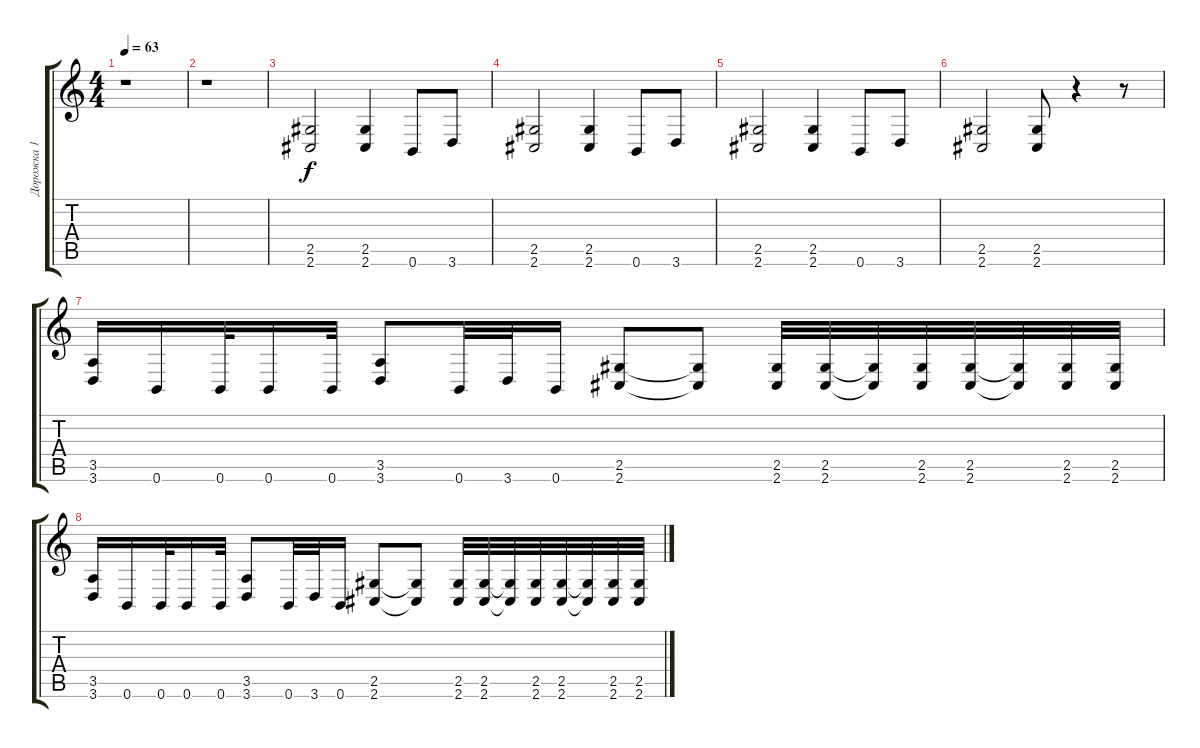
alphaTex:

\track ("Дорожка 1" "Дорожка 1") {instrument distortionguitar}
\staff {score tabs}
\tuning (Db4 Ab3 E3 B2 Gb2 B1) {hide}
\ts (4 4)
\tempo 63
\clef g2
\ks c
r.1{dy f instrument distortionguitar} |
r.1 |
(2.5 2.6).2 (2.5 2.6).4 0.6.8 3.6.8 |
(2.5 2.6).2 (2.5 2.6).4 0.6.8 3.6.8 |
(2.5 2.6).2 (2.5 2.6).4 0.6.8 3.6.8 |
(2.5 2.6).2 (2.5 2.6).8 r.4 r.8 |
(3.5 3.6).16 0.6.16 0.6.32 0.6.16 0.6.32 (3.5 3.6).8 0.6.32 3.6.32 0.6.16 (2.5 2.6).8 (2.5{t} 2.6{t}).8 (2.5 2.6).32 (2.5 2.6).32 (2.5{t} 2.6{t}).32 (2.5 2.6).32 (2.5 2.6).32 (2.5{t} 2.6{t}).32 (2.5 2.6).32 (2.5 2.6).32 |
(3.5 3.6).16 0.6.16 0.6.32 0.6.16 0.6.32 (3.5 3.6).8 0.6.32 3.6.32 0.6.16 (2.5 2.6).8 (2.5{t} 2.6{t}).8 (2.5 2.6).32 (2.5 2.6).32 (2.5{t} 2.6{t}).32 (2.5 2.6).32 (2.5 2.6).32 (2.5{t} 2.6{t}).32 (2.5 2.6).32 (2.5 2.6).32
